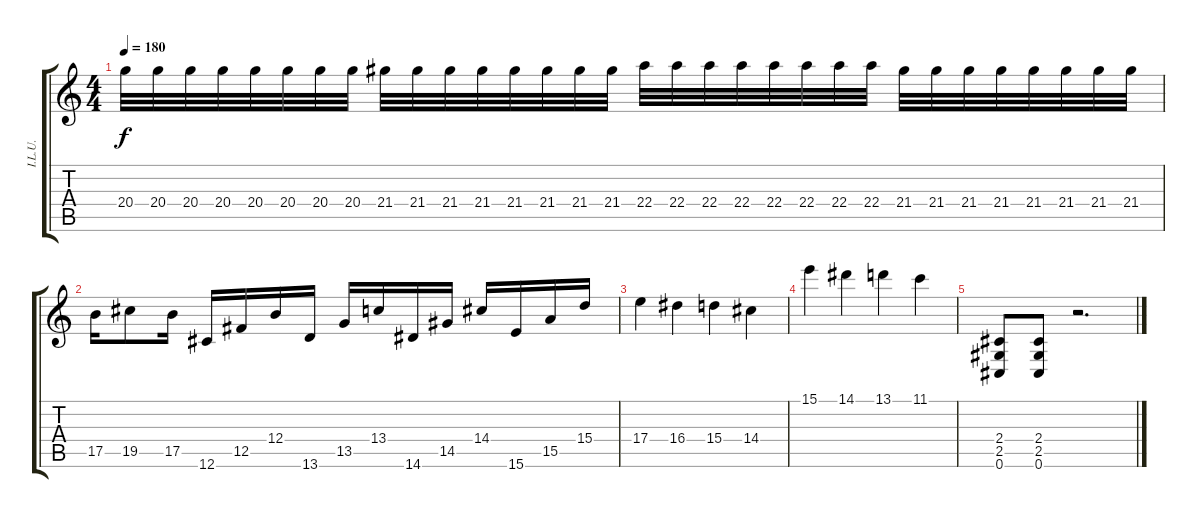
\track ("I.L.U." "I.L.U.") {instrument distortionguitar}
\staff {score tabs}
\tuning (Db4 Ab3 E3 B2 Gb2 Db2) {hide}
\ts (4 4)
\tempo 180
\clef g2
\ks c
20.4.32{dy f} 20.4.32 20.4.32 20.4.32 20.4.32 20.4.32 20.4.32 20.4.32 21.4.32 21.4.32 21.4.32 21.4.32 21.4.32 21.4.32 21.4.32 21.4.32 22.4.32 22.4.32 22.4.32 22.4.32 22.4.32 22.4.32 22.4.32 22.4.32 21.4.32 21.4.32 21.4.32 21.4.32 21.4.32 21.4.32 21.4.32 21.4.32 |
17.5.16 19.5.8 17.5.16 12.6.16 12.5.16 12.4.16 13.6.16 13.5.16 13.4.16 14.6.16 14.5.16 14.4.16 15.6.16 15.5.16 15.4.16 |
17.4.4 16.4.4 15.4.4 14.4.4 |
15.1.4 14.1.4 13.1.4 11.1.4 |
(2.4 2.5 0.6).8 (2.4 2.5 0.6).8 r.2{d}
